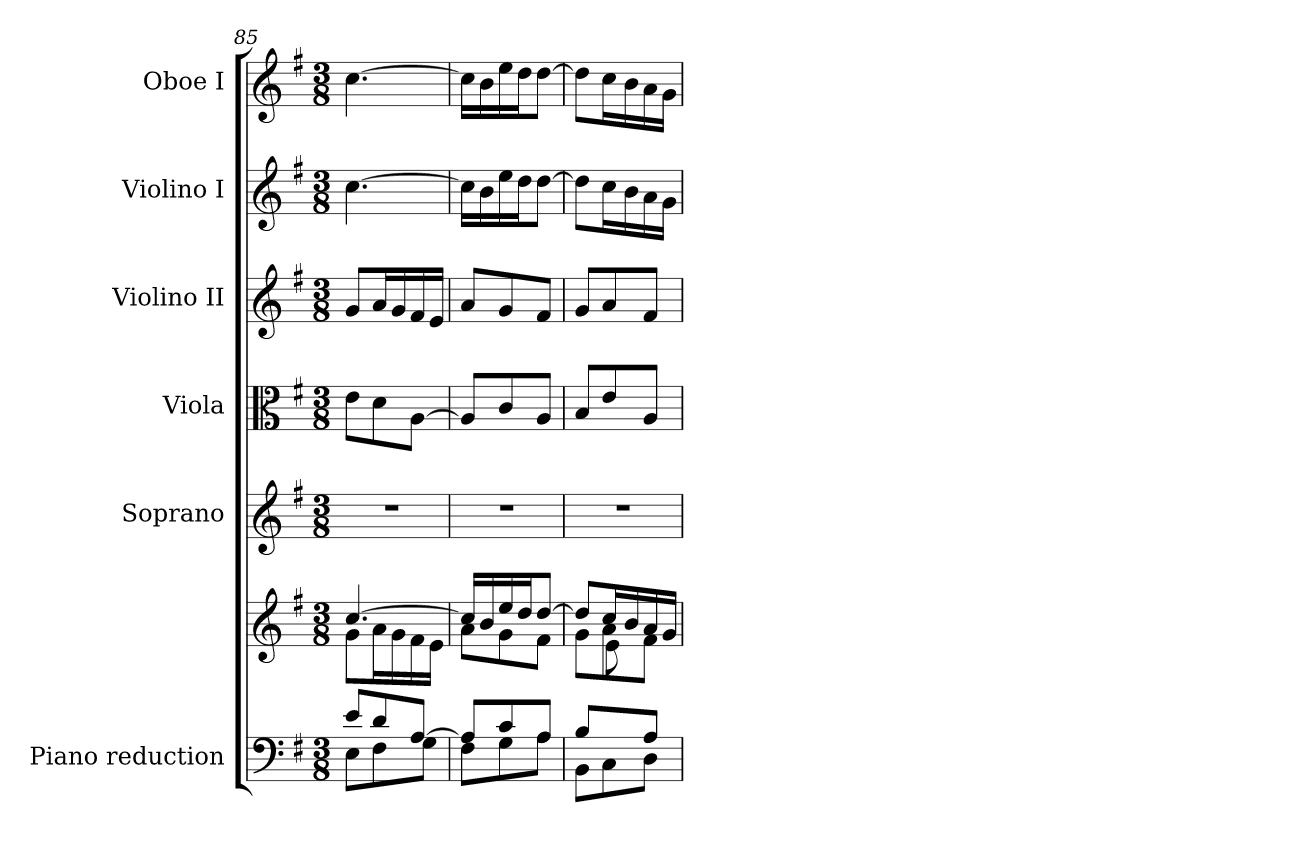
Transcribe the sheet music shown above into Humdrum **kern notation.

**kern	**kern	**kern	**kern	**kern	**kern	**kern
*part6	*part6	*part5	*part4	*part3	*part2	*part1
*staff7	*staff6	*staff5	*staff4	*staff3	*staff2	*staff1
*I"Piano reduction	*	*I"Soprano	*I"Viola	*I"Violino II	*I"Violino I	*I"Oboe I
*I'Pno	*	*	*I'Vla	*I'Vln	*I'Vln	*I'Ob
*clefF4	*clefG2	*clefG2	*clefC3	*clefG2	*clefG2	*clefG2
*k[f#]	*k[f#]	*k[f#]	*k[f#]	*k[f#]	*k[f#]	*k[f#]
*M3/8	*M3/8	*M3/8	*M3/8	*M3/8	*M3/8	*M3/8
=85	=85	=85	=85	=85	=85	=85
*^	*^	*	*	*	*	*
8e/L	8E\L	[4.cc/	8g\L	4.r	8e\L	8g/L	[4.cc\	[4.cc\
8d/	8F#\	.	16a\L	.	8d\	16a/L	.	.
.	.	.	16g\	.	.	16g/	.	.
[8A/J	8G\J	.	16f#\	.	[8A\J	16f#/	.	.
.	.	.	16e\JJ	.	.	16e/JJ	.	.
=86	=86	=86	=86	=86	=86	=86	=86	=86
8A/L]	8F#\L	16cc/LL]	8a\L	4.r	8A/L]	8a/L	16cc\LL]	16cc\LL]
.	.	16b/	.	.	.	.	16b\	16b\
8c/	8G\	16ee/	8g\	.	8c/	8g/	16ee\	16ee\
.	.	16dd/J	.	.	.	.	16dd\J	16dd\J
8A/J	8A\J	[8dd/J	8f#\J	.	8A/J	8f#/J	[8dd\J	[8dd\J
=87	=87	=87	=87	=87	=87	=87	=87	=87
*	*	*	*^	*	*	*	*	*
8B/L	8BB\L	8dd/L]	8g\L	8ryy	4.r	8B/L	8g/L	8dd\L]	8dd\L]
8ryy	8C\	16cc/L	8a\	8e\	.	8e/	8a/	16cc\L	16cc\L
.	.	16b/	.	.	.	.	.	16b\	16b\
8A/J	8D\J	16a/	8f#\J	8ryy	.	8A/J	8f#/J	16a\	16a\
.	.	16g/JJ	.	.	.	.	.	16g\JJ	16g\JJ
*v	*v	*	*	*	*	*	*	*	*
*	*v	*v	*v	*	*	*	*	*
=	=	=	=	=	=	=
*-	*-	*-	*-	*-	*-	*-
